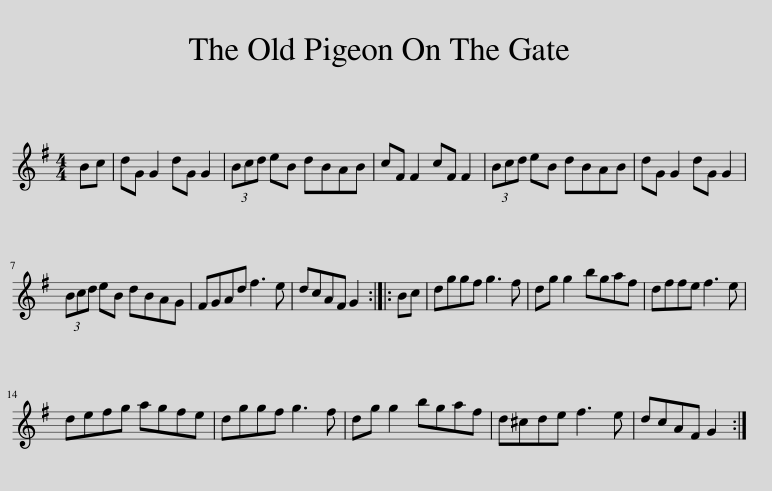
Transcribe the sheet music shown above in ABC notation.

X:1
L:1/8
M:4/4
I:linebreak $
K:G
V:1 treble
V:1
 Bc | dG G2 dG G2 | (3Bcd eB dBAB | cF F2 cF F2 | (3Bcd eB dBAB | %5
 dG G2 dG G2 |$ (3Bcd eB dBAG | FGAd f3 e | dcAF G2 :: Bc | %10
 dggf g3 f | dg g2 bgaf | dffe f3 e |$ defg agfe | dggf g3 f | %15
 dg g2 bgaf | d^cde f3 e | dcAF G2 :| %18
